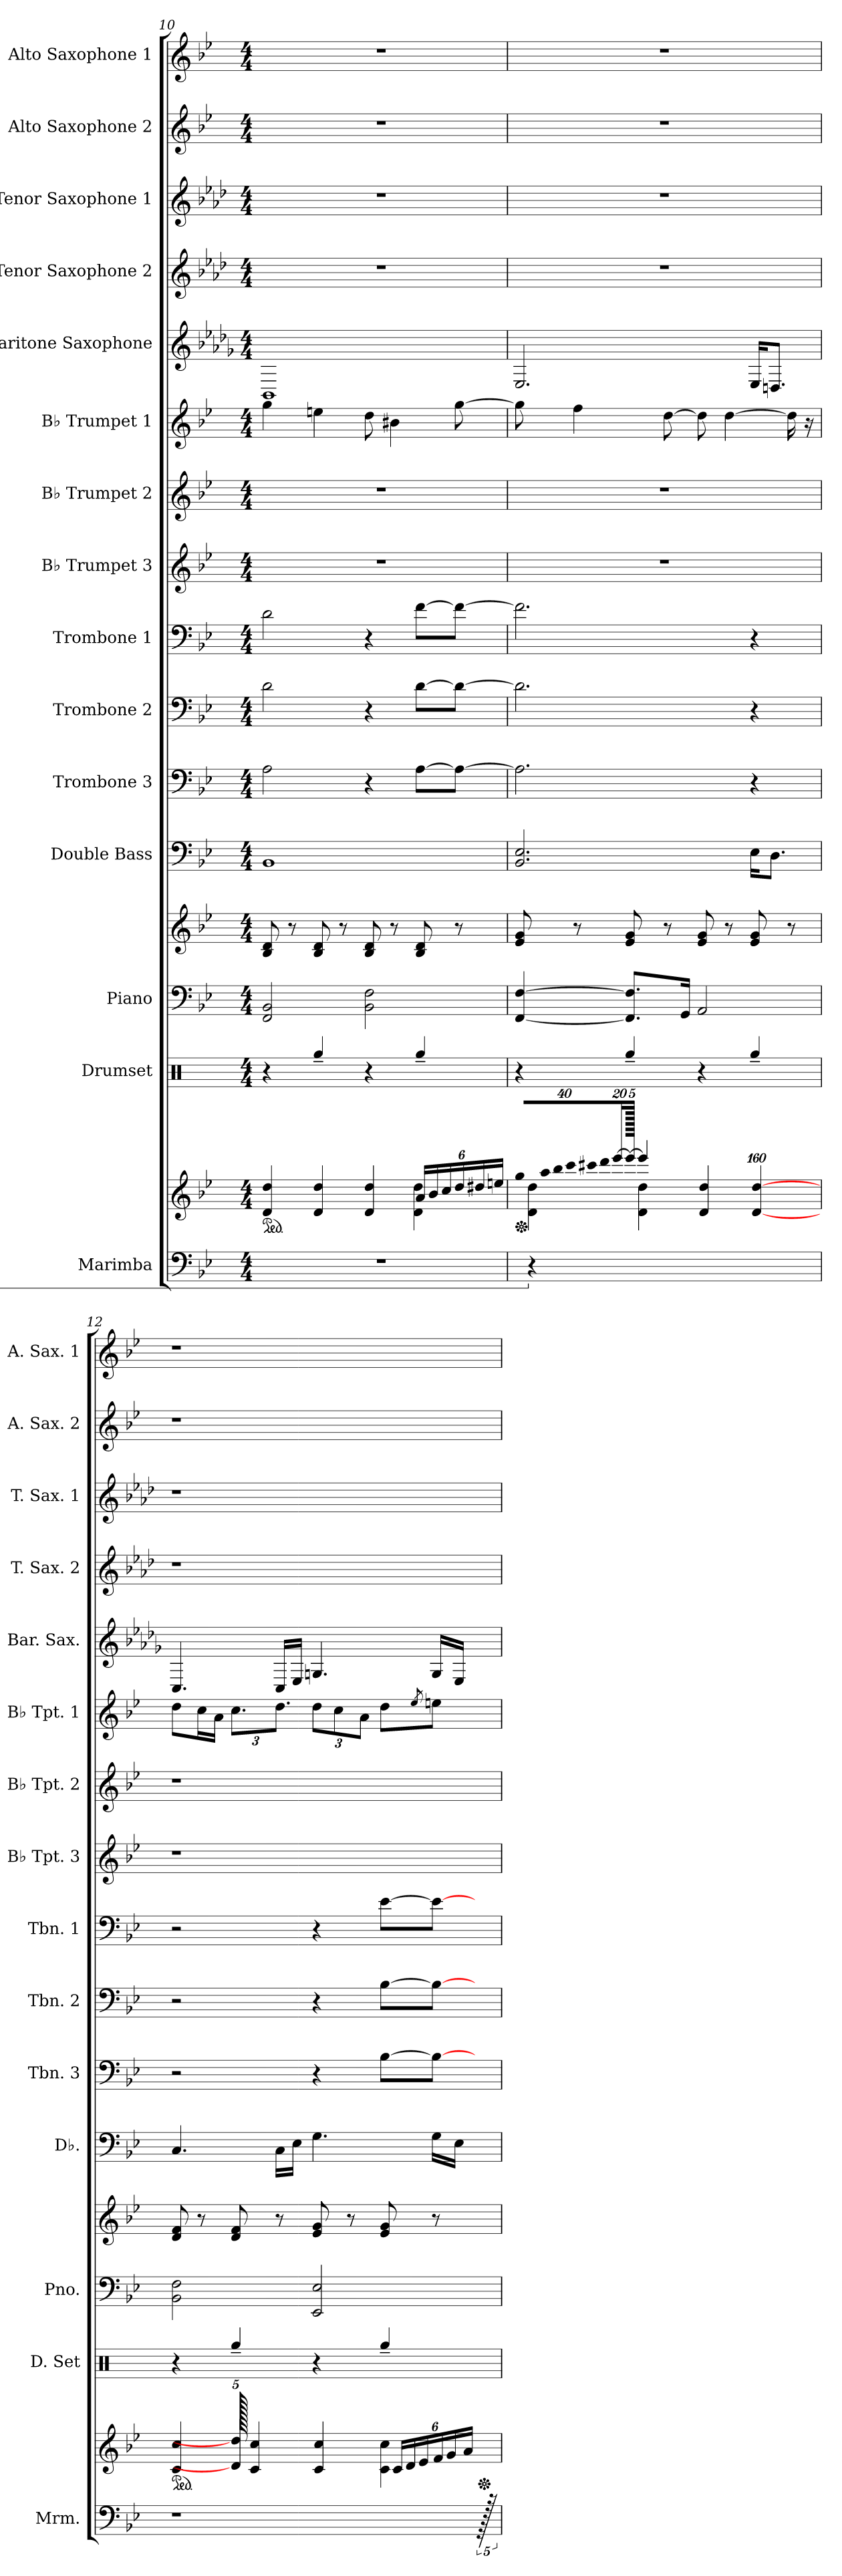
**kern	**kern	**kern	**kern	**kern	**kern	**kern	**kern	**kern	**kern	**kern	**kern	**kern	**kern	**kern	**kern	**kern
*part15	*part15	*part14	*part13	*part13	*part12	*part11	*part10	*part9	*part8	*part7	*part6	*part5	*part4	*part3	*part2	*part1
*staff17	*staff16	*staff15	*staff14	*staff13	*staff12	*staff11	*staff10	*staff9	*staff8	*staff7	*staff6	*staff5	*staff4	*staff3	*staff2	*staff1
*I"Marimba	*	*I"Drumset	*I"Piano	*	*I"Double Bass	*I"Trombone 3	*I"Trombone 2	*I"Trombone 1	*I"B♭ Trumpet 3	*I"B♭ Trumpet 2	*I"B♭ Trumpet 1	*I"Baritone Saxophone	*I"Tenor Saxophone 2	*I"Tenor Saxophone 1	*I"Alto Saxophone 2	*I"Alto Saxophone 1
*I'Mrm.	*	*I'D. Set	*I'Pno.	*	*I'Db.	*I'Tbn. 3	*I'Tbn. 2	*I'Tbn. 1	*I'B♭ Tpt. 3	*I'B♭ Tpt. 2	*I'B♭ Tpt. 1	*I'Bar. Sax.	*I'T. Sax. 2	*I'T. Sax. 1	*I'A. Sax. 2	*I'A. Sax. 1
*clefF4	*clefG2	*clefX	*clefF4	*clefG2	*clefF4	*clefF4	*clefF4	*clefF4	*clefG2	*clefG2	*clefG2	*clefG2	*clefG2	*clefG2	*clefG2	*clefG2
*	*	*	*	*	*ITrd7c12	*	*	*	*ITrd1c2	*ITrd1c2	*ITrd1c2	*ITrd12c21	*ITrd8c14	*ITrd8c14	*ITrd5c9	*ITrd5c9
*k[b-e-]	*k[b-e-]	*k[]	*k[b-e-]	*k[b-e-]	*k[b-e-]	*k[b-e-]	*k[b-e-]	*k[b-e-]	*k[b-e-a-d-]	*k[b-e-a-d-]	*k[b-e-a-d-]	*k[b-e-a-d-g-]	*k[b-e-a-d-]	*k[b-e-a-d-]	*k[b-e-a-d-g-]	*k[b-e-a-d-g-]
*M4/4	*M4/4	*M4/4	*M4/4	*M4/4	*M4/4	*M4/4	*M4/4	*M4/4	*M4/4	*M4/4	*M4/4	*M4/4	*M4/4	*M4/4	*M4/4	*M4/4
*	*ped	*	*	*	*	*	*	*	*	*	*	*	*	*	*	*
=10	=10	=10	=10	=10	=10	=10	=10	=10	=10	=10	=10	=10	=10	=10	=10	=10
*	*^	*	*	*	*	*	*	*	*	*	*	*	*	*	*	*
1r	4d/ 4dd/	2.ryy	4r	2FF/ 2BB-/	8B-/ 8d/	1BBB-	2A\	2d\	2d\	1r	1r	4ff\	1BBB-	1r	1r	1r	1r
.	.	.	.	.	8r	.	.	.	.	.	.	.	.	.	.	.	.
.	4d/ 4dd/	.	4Rgg~/	.	8B-/ 8d/	.	.	.	.	.	.	4ddn\	.	.	.	.	.
.	.	.	.	.	8r	.	.	.	.	.	.	.	.	.	.	.	.
.	4d/ 4dd/	.	4r	2BB-\ 2F\	8B-/ 8d/	.	4r	4r	4r	.	.	8cc\	.	.	.	.	.
.	.	.	.	.	8r	.	.	.	.	.	.	4a#X\	.	.	.	.	.
*	*Xbrackettup	*	*	*	*	*	*	*	*	*	*	*	*	*	*	*	*
.	24a/LL	4d\ 4dd\	4Rgg~/	.	8B-/ 8d/	.	[8A\L	[8d\L	[8f\L	.	.	.	.	.	.	.	.
.	24b-/	.	.	.	.	.	.	.	.	.	.	.	.	.	.	.	.
.	24cc/	.	.	.	.	.	.	.	.	.	.	.	.	.	.	.	.
.	24dd/	.	.	.	8r	.	8A\J_	8d\J_	8f\J_	.	.	[8ff\	.	.	.	.	.
.	24dd#X/	.	.	.	.	.	.	.	.	.	.	.	.	.	.	.	.
.	24een/JJ	.	.	.	.	.	.	.	.	.	.	.	.	.	.	.	.
!!LO:PB:g=z
=11	=11	=11	=11	=11	=11	=11	=11	=11	=11	=11	=11	=11	=11	=11	=11	=11	=11
*	*Xped	*	*	*	*	*	*	*	*	*	*	*	*	*	*	*	*
!	!LO:N:vis=16	!	!	!	!	!	!	!	!	!	!	!	!	!	!	!	!
640ryy	640%23gg/LL	640ryy	4r	[4FF/ [4F/	8e-/ 8g/	2.BBB-/ 2.EE-/	2.A\]	2.d\]	2.f\]	1r	1r	8ff\]	2.EE-/	1r	1r	1r	1r
640%639r	.	4d\ 4dd\	.	.	.	.	.	.	.	.	.	.	.	.	.	.	.
!	!LO:N:vis=16	!	!	!	!	!	!	!	!	!	!	!	!	!	!	!	!
.	640%23aa/	.	.	.	.	.	.	.	.	.	.	.	.	.	.	.	.
!	!LO:N:vis=16	!	!	!	!	!	!	!	!	!	!	!	!	!	!	!	!
.	640%23bb-/	.	.	.	.	.	.	.	.	.	.	.	.	.	.	.	.
!	!LO:N:vis=16	!	!	!	!	!	!	!	!	!	!	!	!	!	!	!	!
.	640%23ccc/	.	.	.	.	.	.	.	.	.	.	.	.	.	.	.	.
.	.	.	.	.	8r	.	.	.	.	.	.	4ee-\	.	.	.	.	.
!	!LO:N:vis=16	!	!	!	!	!	!	!	!	!	!	!	!	!	!	!	!
.	640%23ccc#X/	.	.	.	.	.	.	.	.	.	.	.	.	.	.	.	.
!	!LO:N:vis=16	!	!	!	!	!	!	!	!	!	!	!	!	!	!	!	!
.	640%23ddd/	.	.	.	.	.	.	.	.	.	.	.	.	.	.	.	.
.	[320%11eee-/JJ	.	.	.	.	.	.	.	.	.	.	.	.	.	.	.	.
.	640eee-/JJ_	.	4Rgg~/	8.FF/] 8.F/]L	8e-/ 8g/	.	.	.	.	.	.	.	.	.	.	.	.
.	4eee-/]	4d\ 4dd\	.	.	.	.	.	.	.	.	.	.	.	.	.	.	.
.	.	.	.	.	8r	.	.	.	.	.	.	[8cc\	.	.	.	.	.
.	.	.	.	16GG/Jk	.	.	.	.	.	.	.	.	.	.	.	.	.
.	.	.	4r	2AA/	8e-/ 8g/	.	.	.	.	.	.	8cc\]	.	.	.	.	.
.	4d/ 4dd/	640%319ryy	.	.	.	.	.	.	.	.	.	.	.	.	.	.	.
.	.	.	.	.	8r	.	.	.	.	.	.	[4cc\	.	.	.	.	.
.	.	.	4Rgg~/	.	8e-/ 8g/	16EE-\KL	4r	4r	4r	.	.	.	16EE-/KL	.	.	.	.
.	[640%159d/ [640%159dd/	.	.	.	.	.	.	.	.	.	.	.	.	.	.	.	.
.	.	.	.	.	.	8.DD\J	.	.	.	.	.	.	8.DDn/J	.	.	.	.
.	.	.	.	.	8r	.	.	.	.	.	.	16cc\]	.	.	.	.	.
.	.	.	.	.	.	.	.	.	.	.	.	16r	.	.	.	.	.
=12	=12	=12	=12	=12	=12	=12	=12	=12	=12	=12	=12	=12	=12	=12	=12	=12	=12
*	*ped	*	*	*	*	*	*	*	*	*	*	*	*	*	*	*	*
1r	4c/ 4cc/	2.ryy	4r	2BB-\ 2F\	8d/ 8f/	4.CC/	2r	2r	2r	1r	1r	8cc\L	4.CC/	1r	1r	1r	1r
.	.	.	.	.	8r	.	.	.	.	.	.	16b-\L	.	.	.	.	.
.	.	.	.	.	.	.	.	.	.	.	.	16g\JJ	.	.	.	.	.
*	*	*	*	*	*	*	*	*	*	*	*	*Xbrackettup	*	*	*	*	*
.	640d/] 640dd/]	.	4Rgg~/	.	8d/ 8f/	.	.	.	.	.	.	12.b-\L	.	.	.	.	.
.	4c/ 4cc/	.	.	.	.	.	.	.	.	.	.	.	.	.	.	.	.
.	.	.	.	.	8r	16CC\LL	.	.	.	.	.	12.cc\J	16CC/LL	.	.	.	.
.	.	.	.	.	.	16EE-\JJ	.	.	.	.	.	.	16EE-/JJ	.	.	.	.
.	.	.	4r	2EE-/ 2E-/	8e-/ 8g/	4.GG\	4r	4r	4r	.	.	12cc\L	4.GGn/	.	.	.	.
.	4c/ 4cc/	.	.	.	.	.	.	.	.	.	.	.	.	.	.	.	.
.	.	.	.	.	.	.	.	.	.	.	.	12b-\	.	.	.	.	.
.	.	.	.	.	8r	.	.	.	.	.	.	.	.	.	.	.	.
.	.	.	.	.	.	.	.	.	.	.	.	12g\J	.	.	.	.	.
.	.	4c\ 4cc\	4Rgg~/	.	8e-/ 8g/	.	[8B-\L	[8B-\L	[8e-\L	.	.	8cc\L	.	.	.	.	.
.	24c/LL	.	.	.	.	.	.	.	.	.	.	.	.	.	.	.	.
.	24d/	.	.	.	.	.	.	.	.	.	.	.	.	.	.	.	.
.	24e-/	.	.	.	.	.	.	.	.	.	.	.	.	.	.	.	.
.	.	.	.	.	.	.	.	.	.	.	.	8qdd-/	.	.	.	.	.
.	.	.	.	.	8r	16GG\LL	8B-\J_	8B-\J_	8e-\J_	.	.	8ddn\J	16GG/LL	.	.	.	.
.	24f/	.	.	.	.	.	.	.	.	.	.	.	.	.	.	.	.
.	24g/	.	.	.	.	.	.	.	.	.	.	.	.	.	.	.	.
.	.	.	.	.	.	16EE-\JJ	.	.	.	.	.	.	16EE-/JJ	.	.	.	.
.	24a/JJ	.	.	.	.	.	.	.	.	.	.	.	.	.	.	.	.
640r	.	640ryy	640ryy	640ryy	640ryy	640ryy	640ryy	640ryy	640ryy	640ryy	640ryy	640ryy	640ryy	640ryy	640ryy	640ryy	640ryy
*	*Xped	*	*	*	*	*	*	*	*	*	*	*	*	*	*	*	*
*	*v	*v	*	*	*	*	*	*	*	*	*	*	*	*	*	*	*
=	=	=	=	=	=	=	=	=	=	=	=	=	=	=	=	=
*-	*-	*-	*-	*-	*-	*-	*-	*-	*-	*-	*-	*-	*-	*-	*-	*-
